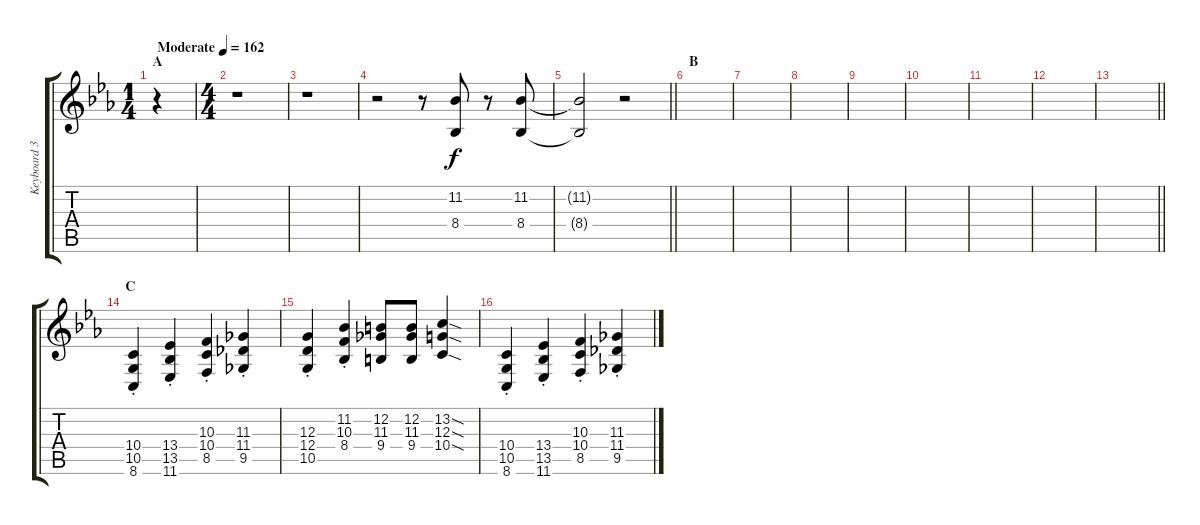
\track ("Keyboard 3" "Keyboard 3") {instrument lead2sawtooth}
\staff {score tabs}
\tuning (E4 B3 G3 D3 A2 E2) {hide}
\ts (1 4)
\section ("" "A")
\tempo (162 "Moderate")
\clef g2
\ks eb
r.4{dy f instrument lead2sawtooth} |
\ts (4 4)
r.1 |
r.1 |
r.2 r.8 (11.2 8.4).8 r.8 (11.2 8.4).8 |
\barLineRight lightlight
(11.2{t} 8.4{t}).2 r.2 |
\section ("" "B")
|
|
|
|
|
|
|
\barLineRight lightlight
|
\section ("" "C")
(10.4{st} 10.5{st} 8.6{st}).4 (13.4{st} 13.5{st} 11.6{st}).4 (10.3{st} 10.4{st} 8.5{st}).4 (11.3{st} 11.4{st} 9.5{st}).4 |
(12.3{st} 12.4{st} 10.5{st}).4 (11.2{st} 10.3{st} 8.4{st}).4 (12.2 11.3 9.4).8 (12.2 11.3 9.4).8 (13.2{sod} 12.3{sod} 10.4{sod}).4 |
(10.4{st} 10.5{st} 8.6{st}).4 (13.4{st} 13.5{st} 11.6{st}).4 (10.3{st} 10.4{st} 8.5{st}).4 (11.3{st} 11.4{st} 9.5{st}).4
